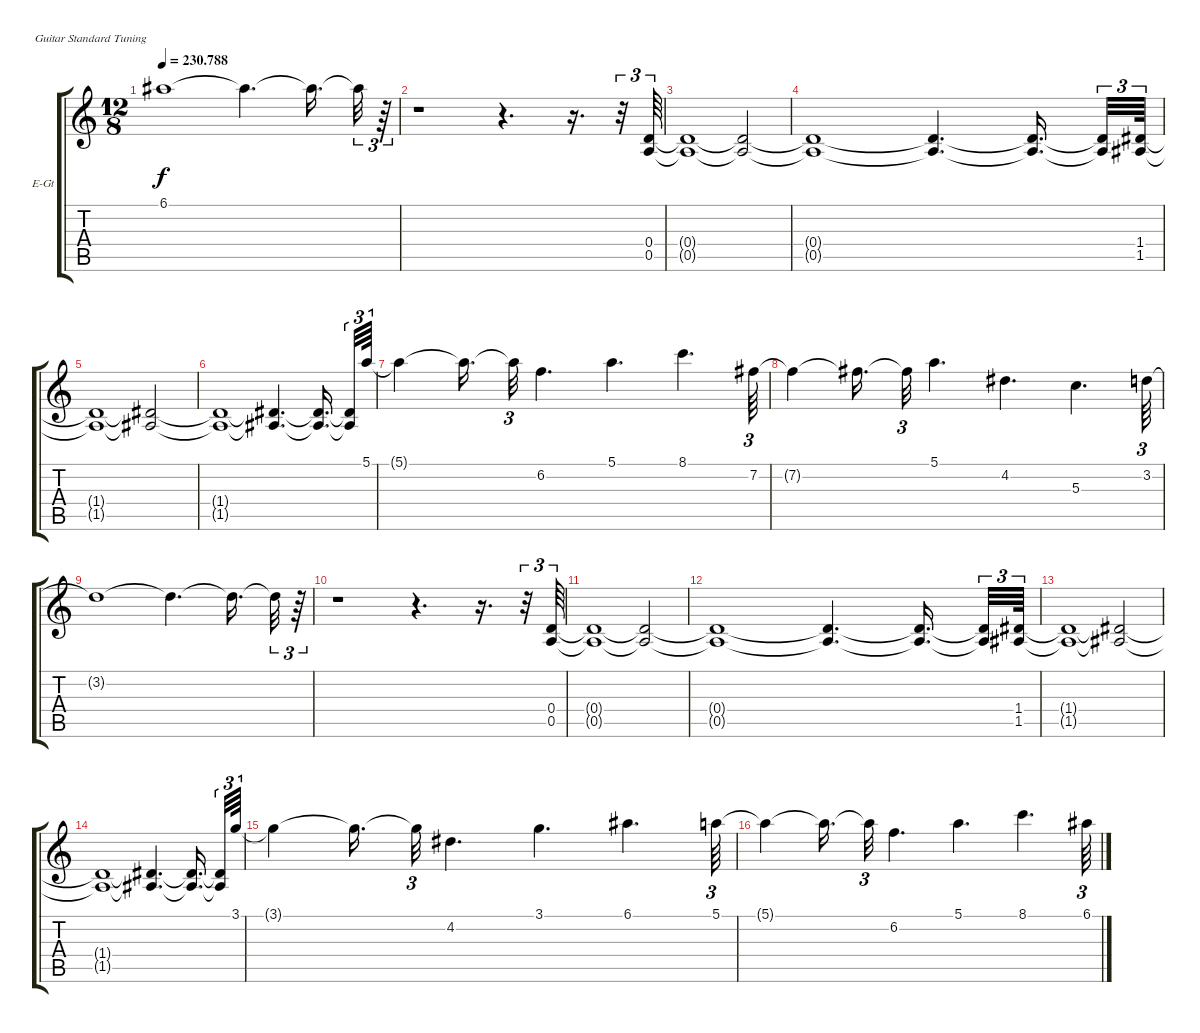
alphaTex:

\bracketExtendMode groupsimilarinstruments
\firstSystemTrackNameOrientation horizontal
\otherSystemsTrackNameOrientation horizontal
\track ("Соло" "E-Gt") {instrument overdrivenguitar}
\staff {score tabs}
\tuning (E4 B3 G3 D3 A2 E2)
\ts (12 8)
\tempo
230.788
\accidentals auto
\clef g2
\ottava regular
\simile none
\ks c
6.1{t}.1{dy f} 6.1{t}.4{d} 6.1{t}.16{d} 6.1{t}.32{tu (3 2)} r.64{tu (3 2)} |
r.1 r.4{d} r.16{d} r.32{tu (3 2)} (0.4 0.5).64{tu (3 2)} |
(0.4{t} 0.5{t}).1 (0.4{t} 0.5{t}).2 |
(0.4{t} 0.5{t}).1 (0.4{t} 0.5{t}).4{d} (0.4{t} 0.5{t}).16{d} (0.4{t} 0.5{t}).32{tu (3 2)} (1.4 1.5).64{tu (3 2)} |
(1.4{t} 1.5{t}).1 (1.4{t} 1.5{t}).2 |
(1.4{t} 1.5{t}).1 (1.4{t} 1.5{t}).4{d} (1.4{t} 1.5{t}).16{d} (1.4{t} 1.5{t}).32{tu (3 2)} 5.1.64{tu (3 2)} |
5.1{t}.4 5.1{t}.16{d} 5.1{t}.32{tu (3 2)} 6.2.4{d} 5.1.4{d} 8.1.4{d} 7.2.64{tu (3 2)} |
7.2{t}.4 7.2{t}.16{d} 7.2{t}.32{tu (3 2)} 5.1.4{d} 4.2.4{d} 5.3.4{d} 3.2.64{tu (3 2)} |
3.2{t}.1 3.2{t}.4{d} 3.2{t}.16{d} 3.2{t}.32{tu (3 2)} r.64{tu (3 2)} |
r.1 r.4{d} r.16{d} r.32{tu (3 2)} (0.4 0.5).64{tu (3 2)} |
(0.4{t} 0.5{t}).1 (0.4{t} 0.5{t}).2 |
(0.4{t} 0.5{t}).1 (0.4{t} 0.5{t}).4{d} (0.4{t} 0.5{t}).16{d} (0.4{t} 0.5{t}).32{tu (3 2)} (1.4 1.5).64{tu (3 2)} |
(1.4{t} 1.5{t}).1 (1.4{t} 1.5{t}).2 |
(1.4{t} 1.5{t}).1 (1.4{t} 1.5{t}).4{d} (1.4{t} 1.5{t}).16{d} (1.4{t} 1.5{t}).32{tu (3 2)} 3.1.64{tu (3 2)} |
3.1{t}.4 3.1{t}.16{d} 3.1{t}.32{tu (3 2)} 4.2.4{d} 3.1.4{d} 6.1.4{d} 5.1.64{tu (3 2)} |
5.1{t}.4 5.1{t}.16{d} 5.1{t}.32{tu (3 2)} 6.2.4{d} 5.1.4{d} 8.1.4{d} 6.1.64{tu (3 2)}
